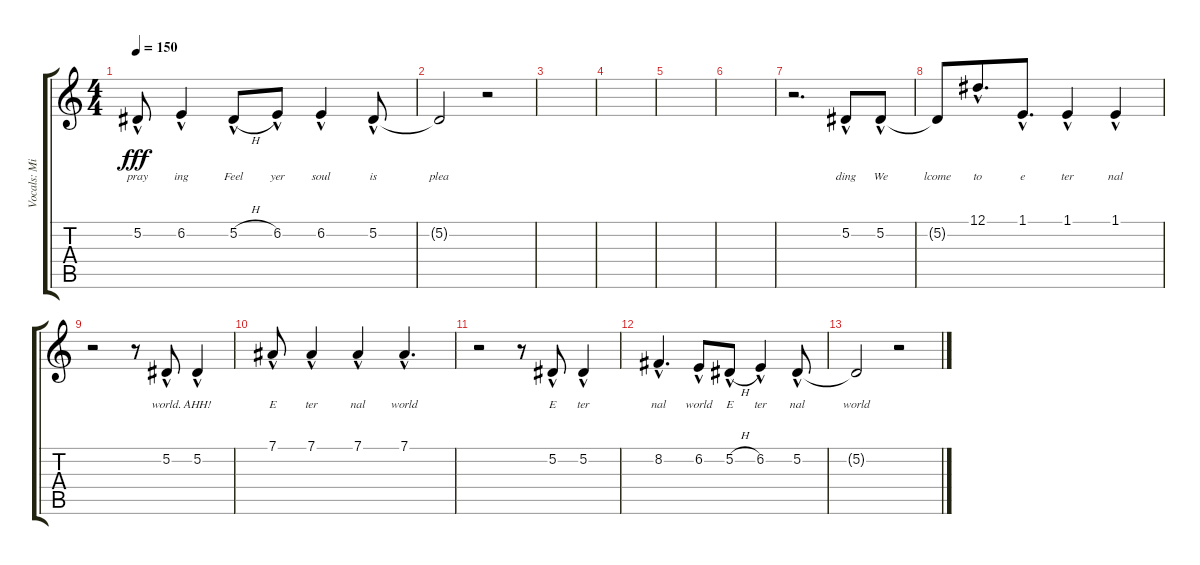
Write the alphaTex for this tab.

\track ("Vocals: Midnight" "Vocals: Mi") {instrument lead2sawtooth}
\staff {score tabs}
\tuning (Eb4 Bb3 Gb3 Db3 Ab2 Eb2) {hide}
\ts (4 4)
\tempo 150
\clef g2
\ks c
5.2{hac}.8{lyrics (0 "pray") lyrics (1 "") lyrics (2 "") lyrics (3 "") lyrics (4 "") dy fff} 6.2{hac}.4{lyrics (0 "ing") lyrics (1 "") lyrics (2 "") lyrics (3 "") lyrics (4 "")} 5.2{h hac}.8{lyrics (0 "Feel") lyrics (1 "") lyrics (2 "") lyrics (3 "") lyrics (4 "") beam merge} 6.2{hac}.8{lyrics (0 "yer") lyrics (1 "") lyrics (2 "") lyrics (3 "") lyrics (4 "")} 6.2{hac}.4{lyrics (0 "soul") lyrics (1 "") lyrics (2 "") lyrics (3 "") lyrics (4 "")} 5.2{hac}.8{lyrics (0 "is") lyrics (1 "") lyrics (2 "") lyrics (3 "") lyrics (4 "")} |
5.2{t}.2{lyrics (0 "plea") lyrics (1 "") lyrics (2 "") lyrics (3 "") lyrics (4 "")} r.2 |
|
|
|
|
r.2{d} 5.2{hac}.8{lyrics (0 "ding") lyrics (1 "") lyrics (2 "") lyrics (3 "") lyrics (4 "")} 5.2{hac}.8{lyrics (0 "We") lyrics (1 "") lyrics (2 "") lyrics (3 "") lyrics (4 "")} |
5.2{t}.8{lyrics (0 "lcome") lyrics (1 "") lyrics (2 "") lyrics (3 "") lyrics (4 "")} 12.1{hac}.8{d lyrics (0 "to") lyrics (1 "") lyrics (2 "") lyrics (3 "") lyrics (4 "") beam merge} 1.1{hac}.8{d lyrics (0 "e") lyrics (1 "") lyrics (2 "") lyrics (3 "") lyrics (4 "")} 1.1{hac}.4{lyrics (0 "ter") lyrics (1 "") lyrics (2 "") lyrics (3 "") lyrics (4 "")} 1.1{hac}.4{lyrics (0 "nal") lyrics (1 "") lyrics (2 "") lyrics (3 "") lyrics (4 "")} |
r.2 r.8 5.2{hac}.8{lyrics (0 "world.") lyrics (1 "") lyrics (2 "") lyrics (3 "") lyrics (4 "")} 5.2{hac}.4{lyrics (0 "AHH!") lyrics (1 "") lyrics (2 "") lyrics (3 "") lyrics (4 "")} |
7.1{hac}.8{lyrics (0 "E") lyrics (1 "") lyrics (2 "") lyrics (3 "") lyrics (4 "")} 7.1{hac}.4{lyrics (0 "ter") lyrics (1 "") lyrics (2 "") lyrics (3 "") lyrics (4 "")} 7.1{hac}.4{lyrics (0 "nal") lyrics (1 "") lyrics (2 "") lyrics (3 "") lyrics (4 "")} 7.1{hac}.4{d lyrics (0 "world") lyrics (1 "") lyrics (2 "") lyrics (3 "") lyrics (4 "")} |
r.2 r.8 5.2{hac}.8{lyrics (0 "E") lyrics (1 "") lyrics (2 "") lyrics (3 "") lyrics (4 "")} 5.2{hac}.4{lyrics (0 "ter") lyrics (1 "") lyrics (2 "") lyrics (3 "") lyrics (4 "")} |
8.2{hac}.4{d lyrics (0 "nal") lyrics (1 "") lyrics (2 "") lyrics (3 "") lyrics (4 "")} 6.2{hac}.8{lyrics (0 "world") lyrics (1 "") lyrics (2 "") lyrics (3 "") lyrics (4 "") beam merge} 5.2{h hac}.8{lyrics (0 "E") lyrics (1 "") lyrics (2 "") lyrics (3 "") lyrics (4 "")} 6.2{hac}.4{lyrics (0 "ter") lyrics (1 "") lyrics (2 "") lyrics (3 "") lyrics (4 "")} 5.2{hac}.8{lyrics (0 "nal") lyrics (1 "") lyrics (2 "") lyrics (3 "") lyrics (4 "")} |
5.2{t}.2{lyrics (0 "world") lyrics (1 "") lyrics (2 "") lyrics (3 "") lyrics (4 "")} r.2
